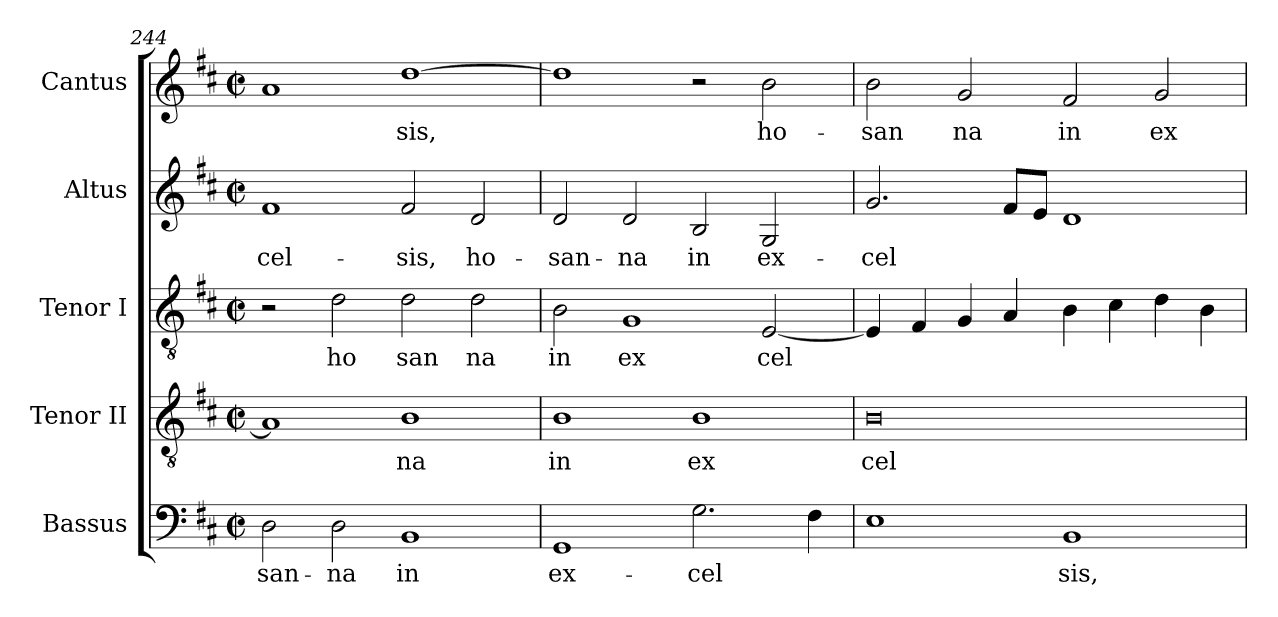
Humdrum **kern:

**kern	**text	**kern	**text	**kern	**text	**kern	**text	**kern	**text
*part5	*part5	*part4	*part4	*part3	*part3	*part2	*part2	*part1	*part1
*staff5	*staff5	*staff4	*staff4	*staff3	*staff3	*staff2	*staff2	*staff1	*staff1
*I"Bassus	*	*I"Tenor II	*	*I"Tenor I	*	*I"Altus	*	*I"Cantus	*
*I'B	*	*I'T II	*	*I'T I	*	*I'A	*	*I'C	*
*clefF4	*	*clefGv2	*	*clefGv2	*	*clefG2	*	*clefG2	*
*k[f#c#]	*	*k[f#c#]	*	*k[f#c#]	*	*k[f#c#]	*	*k[f#c#]	*
*D:	*	*D:	*	*D:	*	*D:	*	*D:	*
*M2/2	*	*M2/2	*	*M2/2	*	*M2/2	*	*M2/2	*
*met(c|)	*	*met(c|)	*	*met(c|)	*	*met(c|)	*	*met(c|)	*
=244	=244	=244	=244	=244	=244	=244	=244	=244	=244
!	!LO:LY:b:cj	!	!LO:LY:b:cj	!	!	!	!LO:LY:b:cj	!	!LO:LY:b:cj
2D\	-san-	1A]	.	2r	.	1f#	-cel-	1a	--
!	!LO:LY:b:cj	!	!	!	!LO:LY:b:cj	!	!	!	!
2D\	-na	.	.	2d\	ho	.	.	.	.
!	!LO:LY:b:cj	!	!LO:LY:b:cj	!	!LO:LY:b:cj	!	!LO:LY:b:cj	!	!LO:LY:b:cj
1BB	in	1B	na	2d\	san	2f#/	-sis,	[>1dd	-sis,
!	!	!	!	!	!LO:LY:b:cj	!	!LO:LY:b:cj	!	!
.	.	.	.	2d\	na	2d/	ho-	.	.
=245	=245	=245	=245	=245	=245	=245	=245	=245	=245
!	!LO:LY:b:cj	!	!LO:LY:b:cj	!	!LO:LY:b:cj	!	!LO:LY:b:cj	!	!LO:LY:b:cj
1GG	ex-	1B	in	2B\	in	2d/	-san-	1dd]	.
!	!	!	!	!	!LO:LY:b:cj	!	!LO:LY:b:cj	!	!
.	.	.	.	1G	ex	2d/	-na	.	.
!	!LO:LY:b:cj	!	!LO:LY:b:cj	!	!	!	!LO:LY:b:cj	!	!
2.G\	-cel-	1B	ex	.	.	2B/	in	2r	.
!	!	!	!	!	!LO:LY:b:cj	!	!LO:LY:b:cj	!	!LO:LY:b:cj
.	.	.	.	[<2E/	cel	2G/	ex-	2b\	ho-
!	!LO:LY:b:cj	!	!	!	!	!	!	!	!
4F#\	--	.	.	.	.	.	.	.	.
!!LO:LB:g=z
=246	=246	=246	=246	=246	=246	=246	=246	=246	=246
!	!LO:LY:b:cj	!	!LO:LY:b:cj	!	!LO:LY:b:cj	!	!LO:LY:b:cj	!	!LO:LY:b:cj
1E	--	0B	cel-	4E/]	.	2.g/	-cel	2b\	-san
!	!	!	!	!	!LO:LY:b:cj	!	!	!	!
.	.	.	.	4F#/	.	.	.	.	.
!	!	!	!	!	!LO:LY:b:cj	!	!	!	!LO:LY:b:cj
.	.	.	.	4G/	.	.	.	2g/	na
!	!	!	!	!	!LO:LY:b:cj	!	!LO:LY:b:cj	!	!
.	.	.	.	4A/	.	8f#/L	.	.	.
!	!	!	!	!	!	!	!LO:LY:b:cj	!	!
.	.	.	.	.	.	8e/J	.	.	.
!	!LO:LY:b:cj	!	!	!	!LO:LY:b:cj	!	!LO:LY:b:cj	!	!LO:LY:b:cj
1BB	-sis,	.	.	4B\	.	1d	.	2f#/	in
!	!	!	!	!	!LO:LY:b:cj	!	!	!	!
.	.	.	.	4c#\	.	.	.	.	.
!	!	!	!	!	!LO:LY:b:cj	!	!	!	!LO:LY:b:cj
.	.	.	.	4d\	.	.	.	2g/	ex
!	!	!	!	!	!LO:LY:b:cj	!	!	!	!
.	.	.	.	4B\	.	.	.	.	.
=	=	=	=	=	=	=	=	=	=
*-	*-	*-	*-	*-	*-	*-	*-	*-	*-
